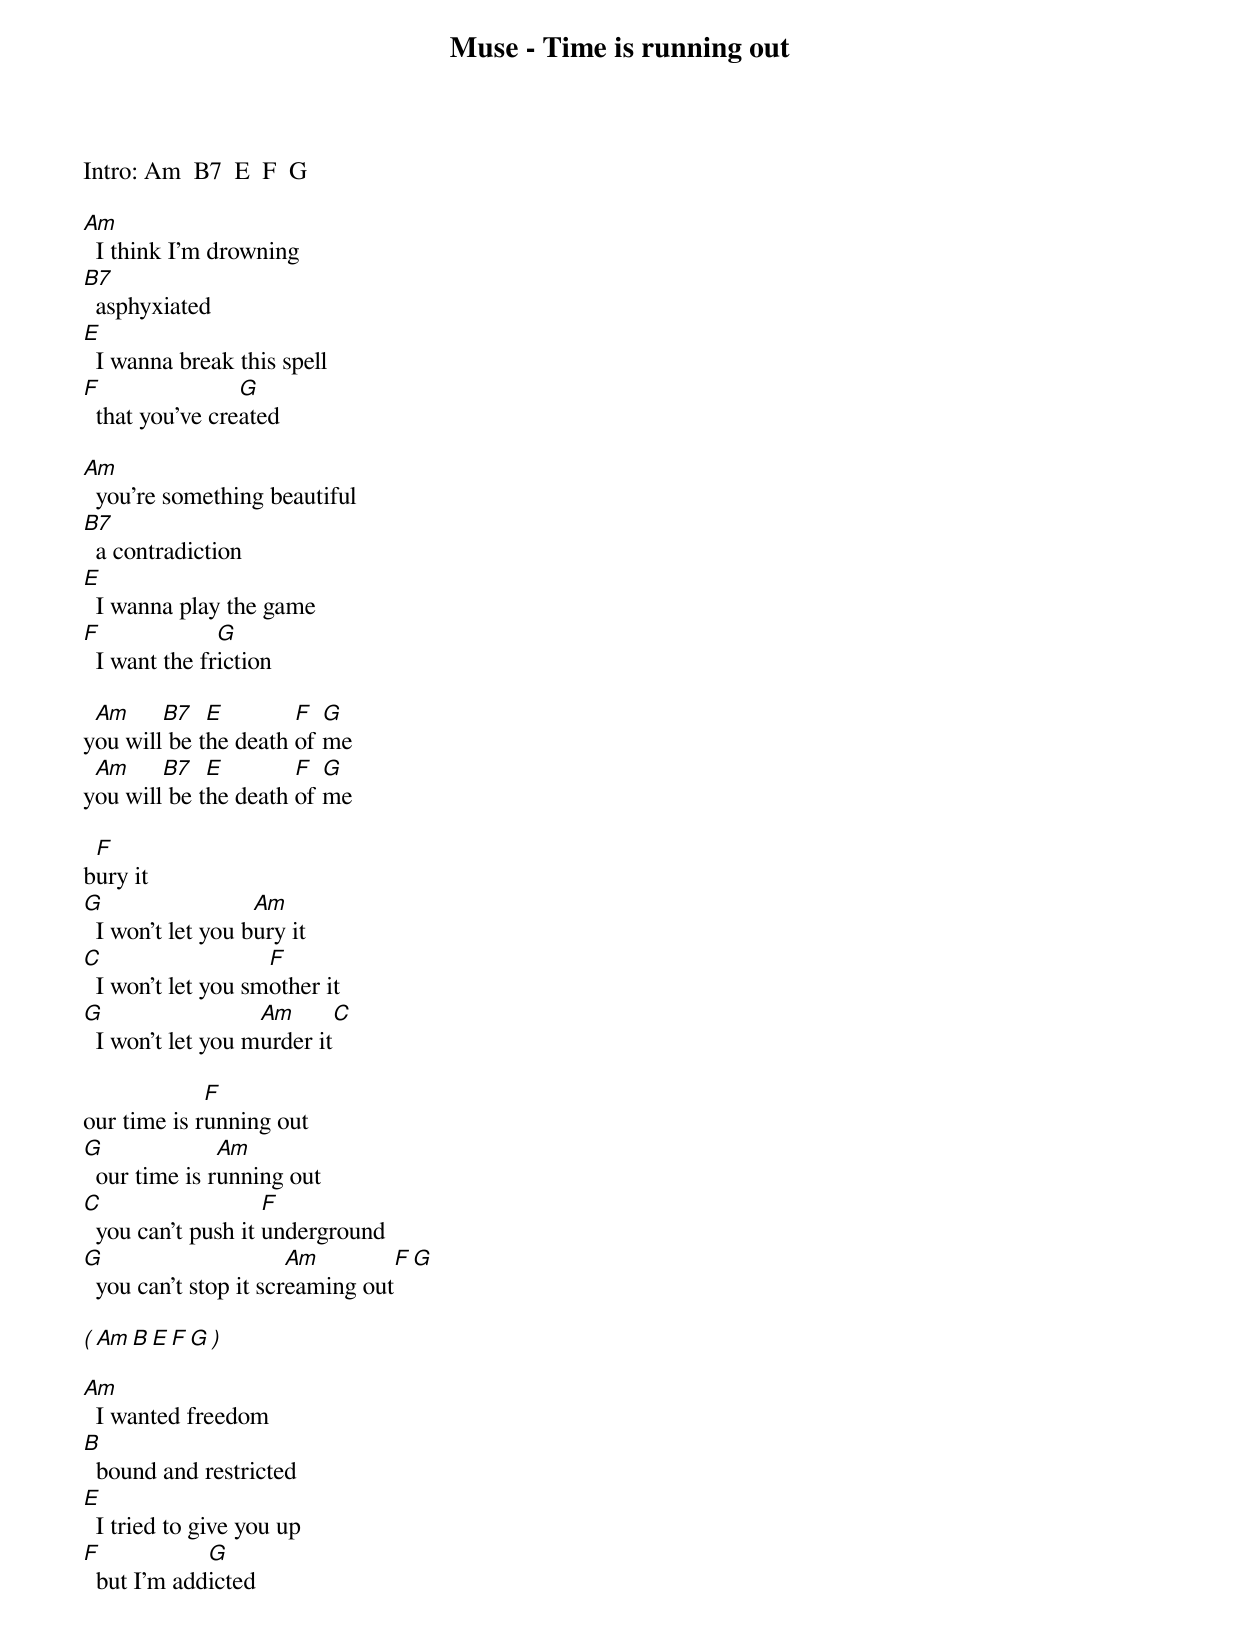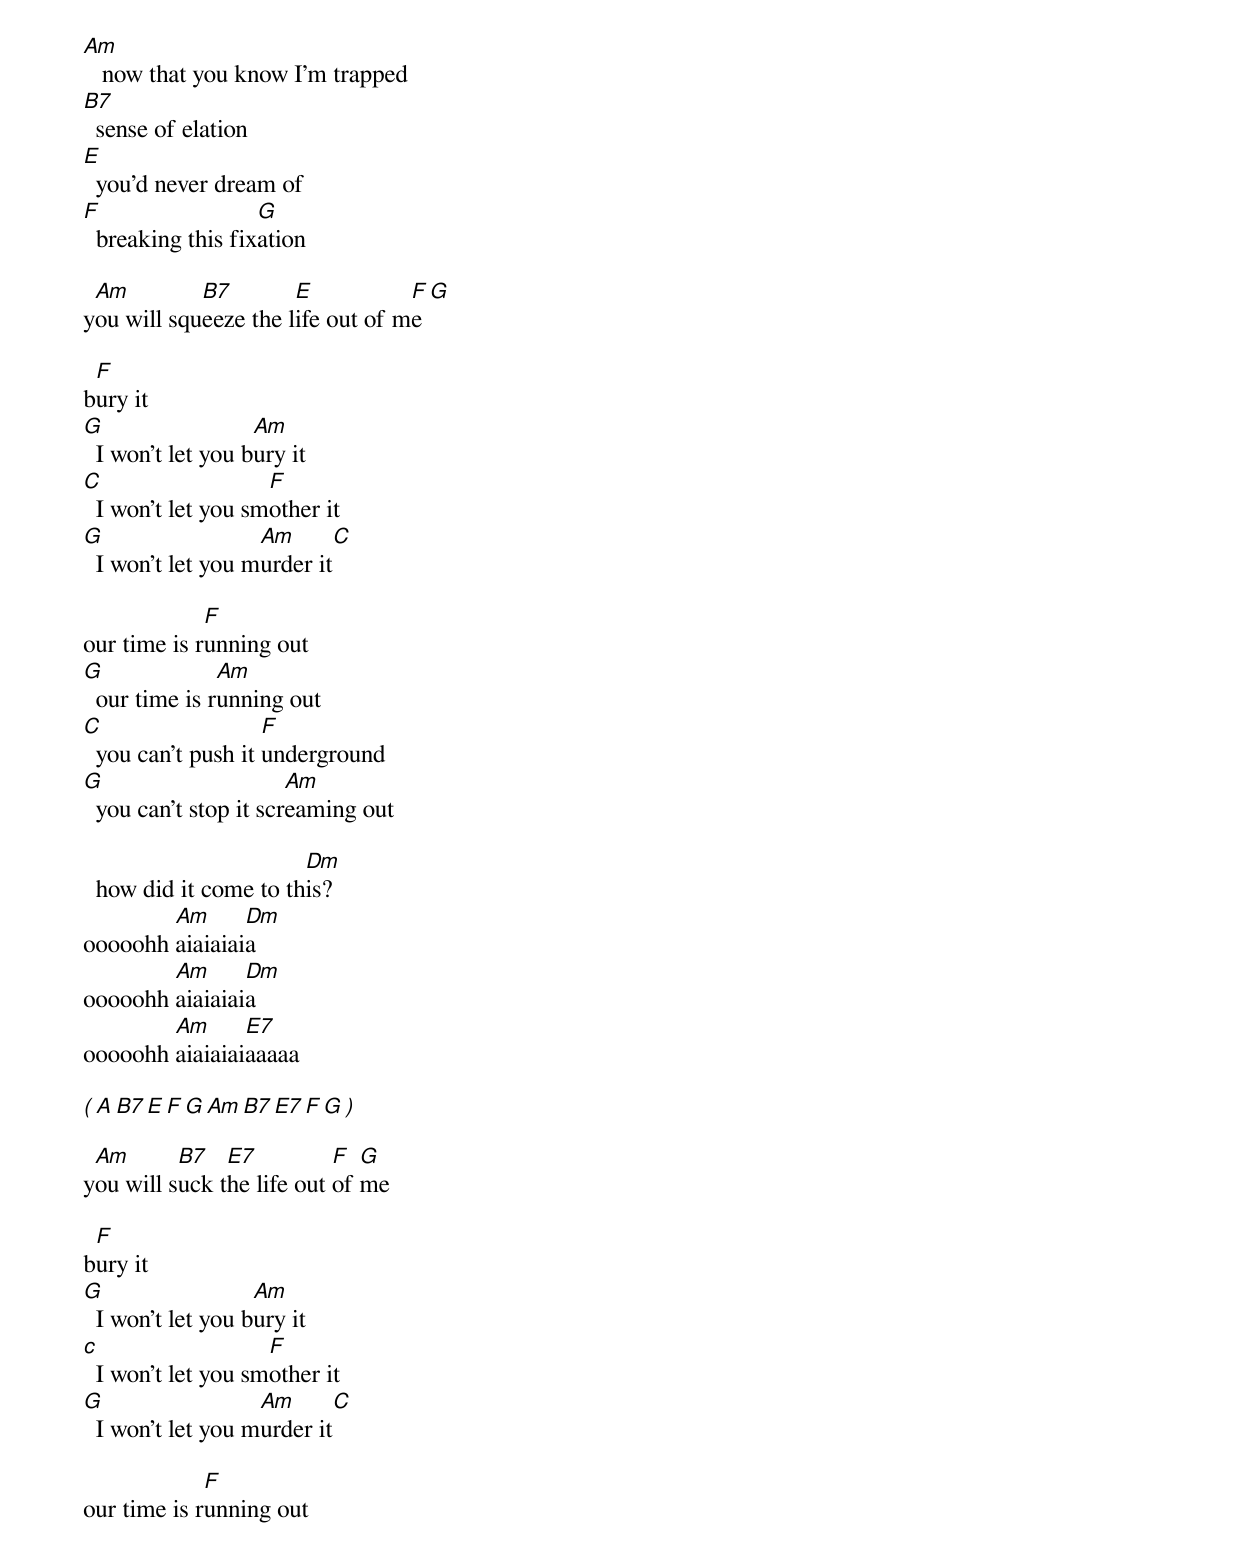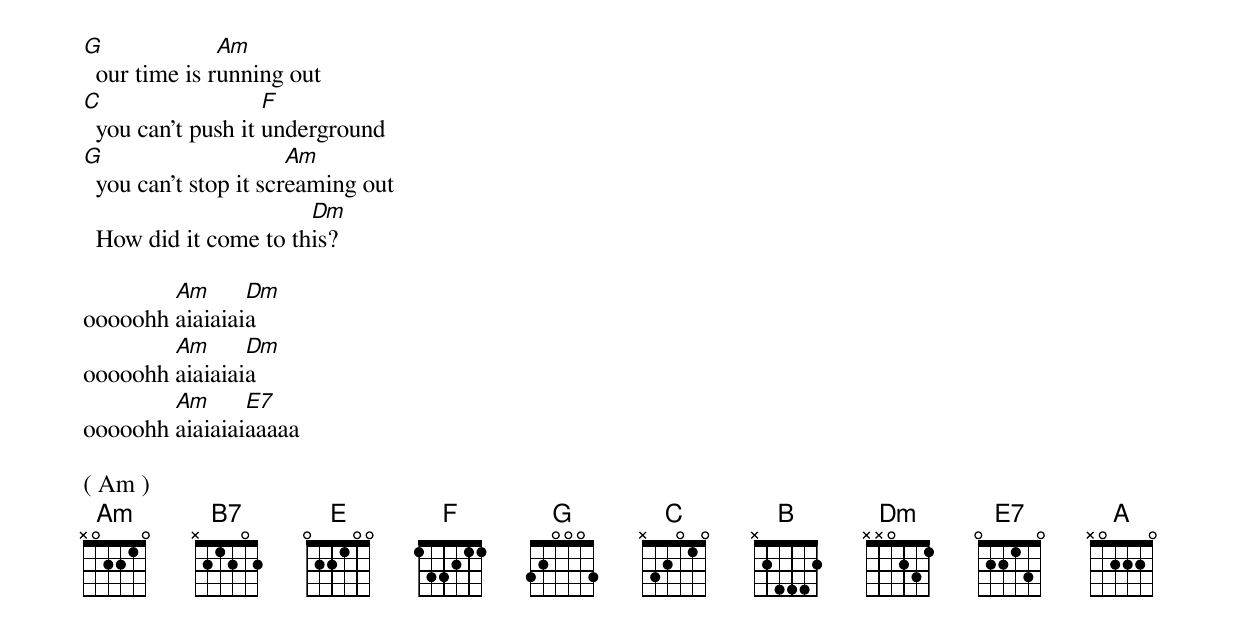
Muse - Time is running out

Intro: Am  B7  E  F  G

Am
  I think I'm drowning
B7
  asphyxiated
E
  I wanna break this spell
F                G
  that you've created

Am
  you're something beautiful
B7
  a contradiction
E
  I wanna play the game
F              G
  I want the friction

 Am     B7   E        F  G
you will be the death of me
 Am     B7   E        F  G
you will be the death of me

 F
bury it
G                  Am
  I won't let you bury it
C                   F
  I won't let you smother it
G                  Am       C
  I won't let you murder it

             F
our time is running out
G              Am
  our time is running out
C                   F
  you can't push it underground
G                      Am         F  G
  you can't stop it screaming out

( Am B E F G )

Am
  I wanted freedom
B
  bound and restricted
E
  I tried to give you up
F            G
  but I'm addicted

Am
   now that you know I'm trapped
B7
  sense of elation
E
  you'd never dream of
F                  G
  breaking this fixation

 Am         B7        E           F  G
you will squeeze the life out of me

 F
bury it
G                  Am
  I won't let you bury it
C                   F
  I won't let you smother it
G                  Am       C
  I won't let you murder it

             F
our time is running out
G              Am
  our time is running out
C                   F
  you can't push it underground
G                      Am
  you can't stop it screaming out

                       Dm
  how did it come to this?
        Am      Dm
ooooohh aiaiaiaia
        Am      Dm
ooooohh aiaiaiaia
        Am      E7
ooooohh aiaiaiaiaaaaa

( A B7 E F G Am B7 E7 F G )

 Am       B7   E7          F  G
you will suck the life out of me

 F
bury it
G                  Am
  I won't let you bury it
c                   F
  I won't let you smother it
G                  Am       C
  I won't let you murder it

             F
our time is running out
G              Am
  our time is running out
C                   F
  you can't push it underground
G                      Am
  you can't stop it screaming out
                       Dm
  How did it come to this?

        Am      Dm
ooooohh aiaiaiaia
        Am      Dm
ooooohh aiaiaiaia
        Am      E7
ooooohh aiaiaiaiaaaaa

( Am )
